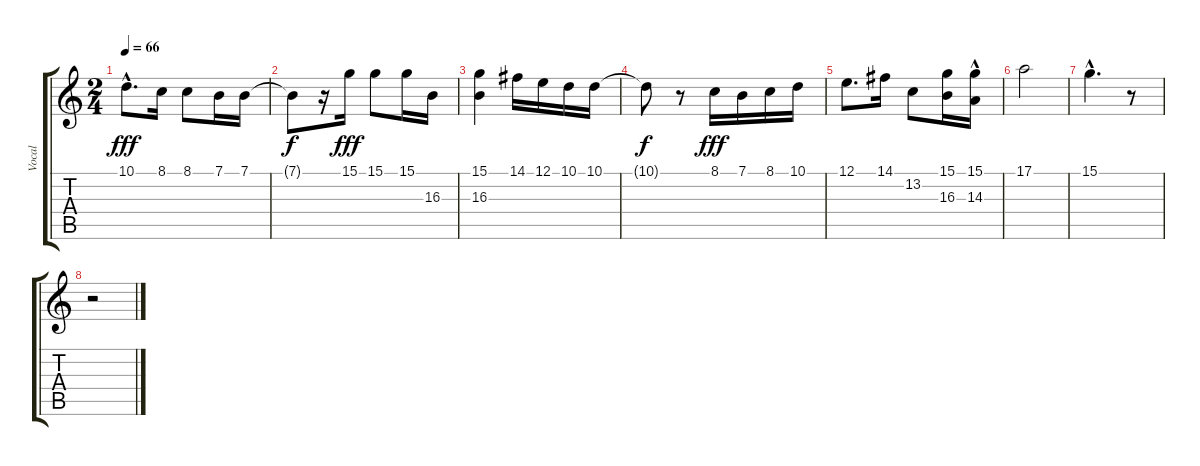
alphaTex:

\track ("Vocal" "Vocal") {instrument voiceoohs}
\staff {score tabs}
\tuning (E4 B3 G3 D3 A2 E2) {hide}
\ts (2 4)
\tempo 66
\clef g2
\ks c
10.1{hac}.8{d dy fff} 8.1.16 8.1.8 7.1.16 7.1.16 |
7.1{t}.8{dy f} r.16 15.1.16{dy fff} 15.1.8 15.1.16 16.3.16 |
(15.1 16.3).4 14.1.16 12.1.16 10.1.16 10.1.16 |
10.1{t}.8{dy f} r.8 8.1.16{dy fff} 7.1.16 8.1.16 10.1.16 |
12.1.8{d} 14.1.16 13.2.8 (15.1 16.3).16 (15.1 14.3{hac}).16 |
17.1.2 |
15.1{hac}.4{d} r.8 |
r.2
